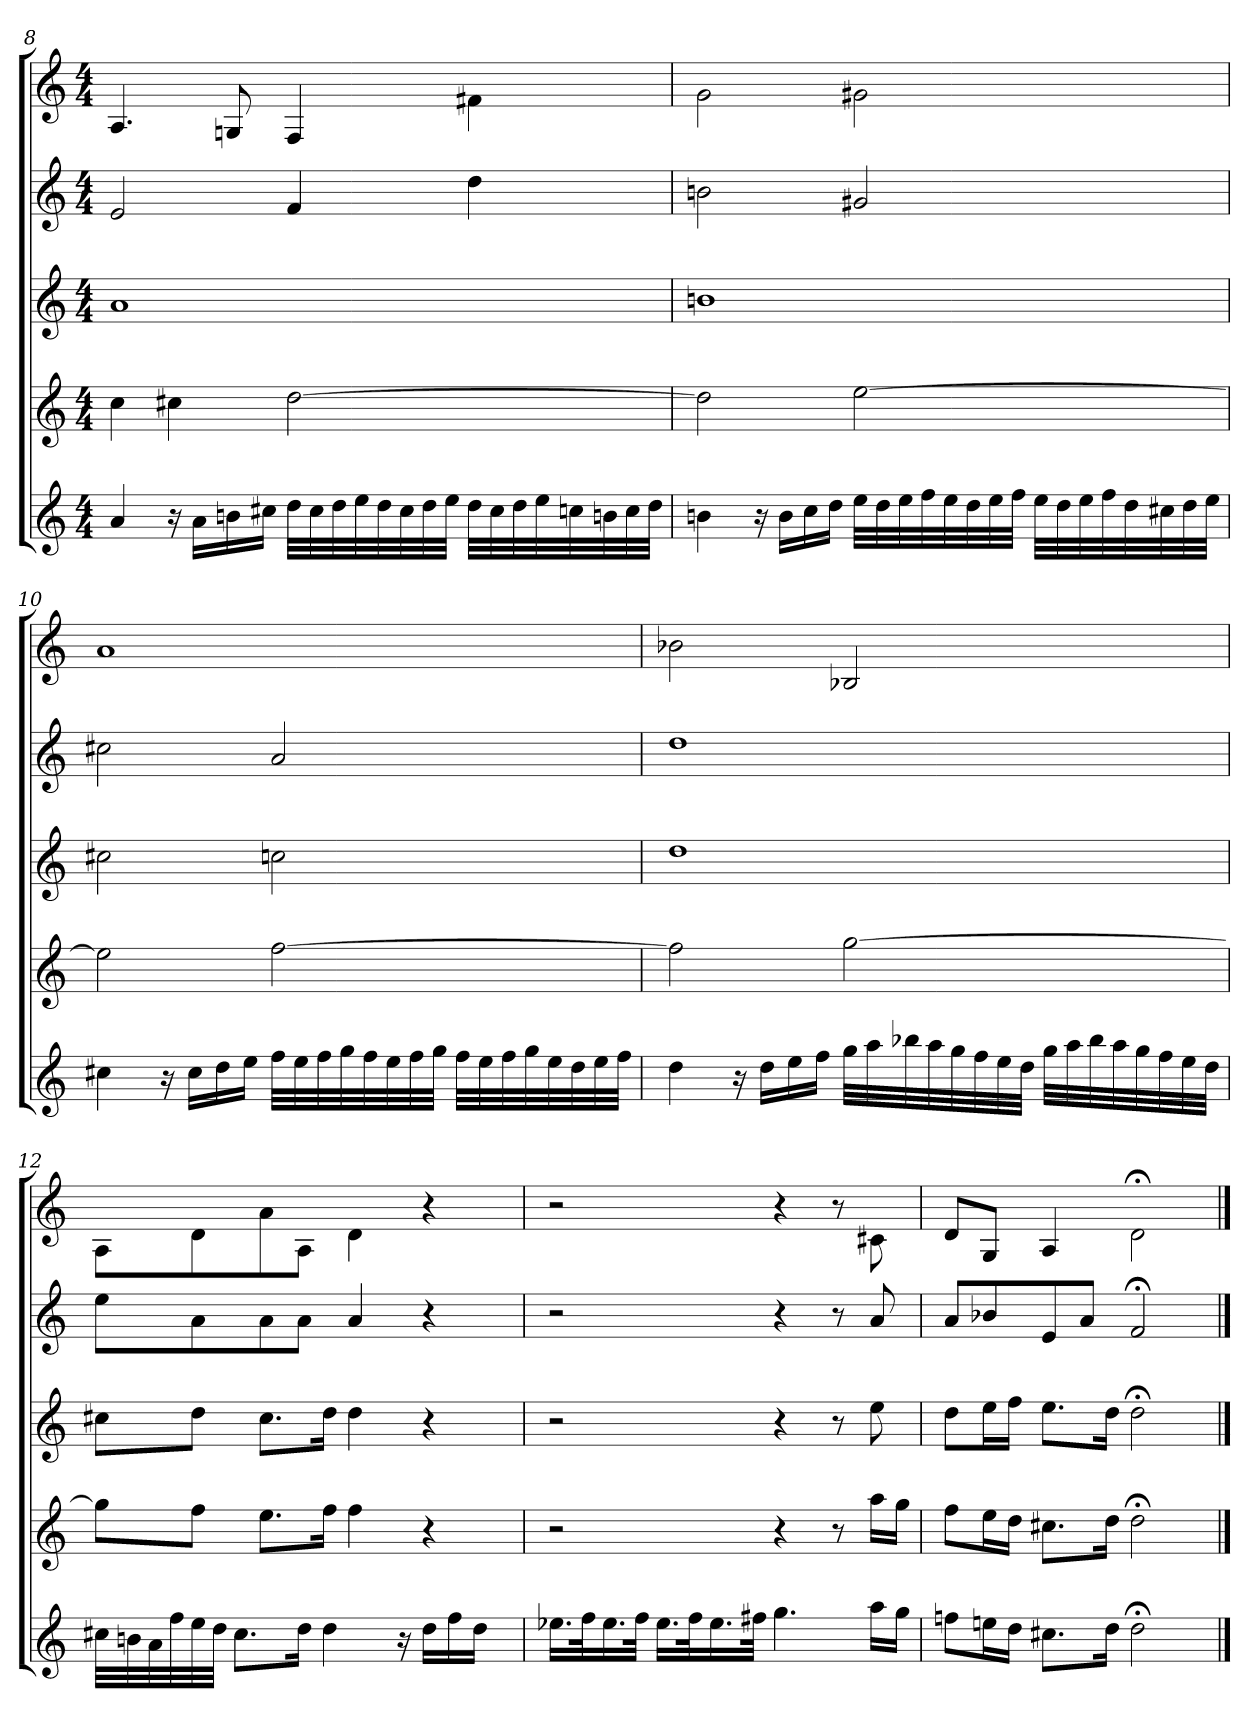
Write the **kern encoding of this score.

**kern	**kern	**kern	**kern	**kern
*part5	*part4	*part3	*part2	*part1
*staff5	*staff4	*staff3	*staff2	*staff1
*M4/4	*M4/4	*M4/4	*M4/4	*M4/4
=8	=8	=8	=8	=8
4a/	4cc\	1a/	2e/	4.A/
16r	4cc#\	.	.	.
16a\LL	.	.	.	.
16bn\	.	.	.	8Gn/
16cc#\JJ	.	.	.	.
32dd\LLL	[2dd\	.	4f/	4F/
32cc#\	.	.	.	.
32dd\	.	.	.	.
32ee\	.	.	.	.
32dd\	.	.	.	.
32cc#\	.	.	.	.
32dd\	.	.	.	.
32ee\JJJ	.	.	.	.
32dd\LLL	.	.	4dd\	4f#\
32cc#\	.	.	.	.
32dd\	.	.	.	.
32ee\	.	.	.	.
32ccn\	.	.	.	.
32bn\	.	.	.	.
32cc\	.	.	.	.
32dd\JJJ	.	.	.	.
=9	=9	=9	=9	=9
4bn\	2dd\]	1bn\	2bn\	2g\
16r	.	.	.	.
16b\LL	.	.	.	.
16cc\	.	.	.	.
16dd\JJ	.	.	.	.
32ee\LLL	[2ee\	.	2g#/	2g#\
32dd\	.	.	.	.
32ee\	.	.	.	.
32ff\	.	.	.	.
32ee\	.	.	.	.
32dd\	.	.	.	.
32ee\	.	.	.	.
32ff\JJJ	.	.	.	.
32ee\LLL	.	.	.	.
32dd\	.	.	.	.
32ee\	.	.	.	.
32ff\	.	.	.	.
32dd\	.	.	.	.
32cc#\	.	.	.	.
32dd\	.	.	.	.
32ee\JJJ	.	.	.	.
=10	=10	=10	=10	=10
4cc#\	2ee\]	2cc#\	2cc#\	1a\
16r	.	.	.	.
16cc#\LL	.	.	.	.
16dd\	.	.	.	.
16ee\JJ	.	.	.	.
32ff\LLL	[2ff\	2ccn\	2a/	.
32ee\	.	.	.	.
32ff\	.	.	.	.
32gg\	.	.	.	.
32ff\	.	.	.	.
32ee\	.	.	.	.
32ff\	.	.	.	.
32gg\JJJ	.	.	.	.
32ff\LLL	.	.	.	.
32ee\	.	.	.	.
32ff\	.	.	.	.
32gg\	.	.	.	.
32ee\	.	.	.	.
32dd\	.	.	.	.
32ee\	.	.	.	.
32ff\JJJ	.	.	.	.
=11	=11	=11	=11	=11
4dd\	2ff\]	1dd\	1dd\	2b-\
16r	.	.	.	.
16dd\LL	.	.	.	.
16ee\	.	.	.	.
16ff\JJ	.	.	.	.
32gg\LLL	[2gg\	.	.	2B-/
32aa\	.	.	.	.
32bb-\	.	.	.	.
32aa\	.	.	.	.
32gg\	.	.	.	.
32ff\	.	.	.	.
32ee\	.	.	.	.
32dd\JJJ	.	.	.	.
32gg\LLL	.	.	.	.
32aa\	.	.	.	.
32bb-\	.	.	.	.
32aa\	.	.	.	.
32gg\	.	.	.	.
32ff\	.	.	.	.
32ee\	.	.	.	.
32dd\JJJ	.	.	.	.
=12	=12	=12	=12	=12
32cc#\LLL	8gg\L]	8cc#\L	8ee\L	8A\L
32bn\	.	.	.	.
32a\	.	.	.	.
32ff\	.	.	.	.
32ee\	8ff\J	8dd\J	8a\	8d\
32dd\JJJ	.	.	.	.
8.cc#\L	.	.	.	.
.	8.ee\L	8.cc#\L	8a\	8a\
16dd\Jk	.	.	8a\J	8A\J
4dd\	16ff\Jk	16dd\Jk	.	.
.	4ff\	4dd\	4a/	4d\
16r	.	.	.	.
16dd\LL	4r	4r	4r	4r
16ff\	.	.	.	.
16dd\JJ	.	.	.	.
16ryy	.	.	.	.
=13	=13	=13	=13	=13
16.ee-\LL	2r	2r	2r	2r
32ff\k	.	.	.	.
16.ee-\	.	.	.	.
32ff\JJk	.	.	.	.
16.ee-\LL	.	.	.	.
32ff\k	.	.	.	.
16.ee-\	.	.	.	.
32ff#\JJk	.	.	.	.
4.gg\	4r	4r	4r	4r
.	8r	8r	8r	8r
16aa\LL	16aa\LL	8ee\	8a/	8c#\
16gg\JJ	16gg\JJ	.	.	.
=14	=14	=14	=14	=14
8ffn\L	8ff\L	8dd\L	8a/L	8d/L
16een\L	16ee\L	16ee\L	8b-/	8G/J
16dd\JJ	16dd\JJ	16ff\JJ	.	.
8.cc#\L	8.cc#\L	8.ee\L	8e/	4A/
.	.	.	8a/J	.
16dd\Jk	16dd\Jk	16dd\Jk	.	.
2dd;<\	2dd;<\	2dd;<\	2f;</	2d;<\
==	==	==	==	==
*-	*-	*-	*-	*-
